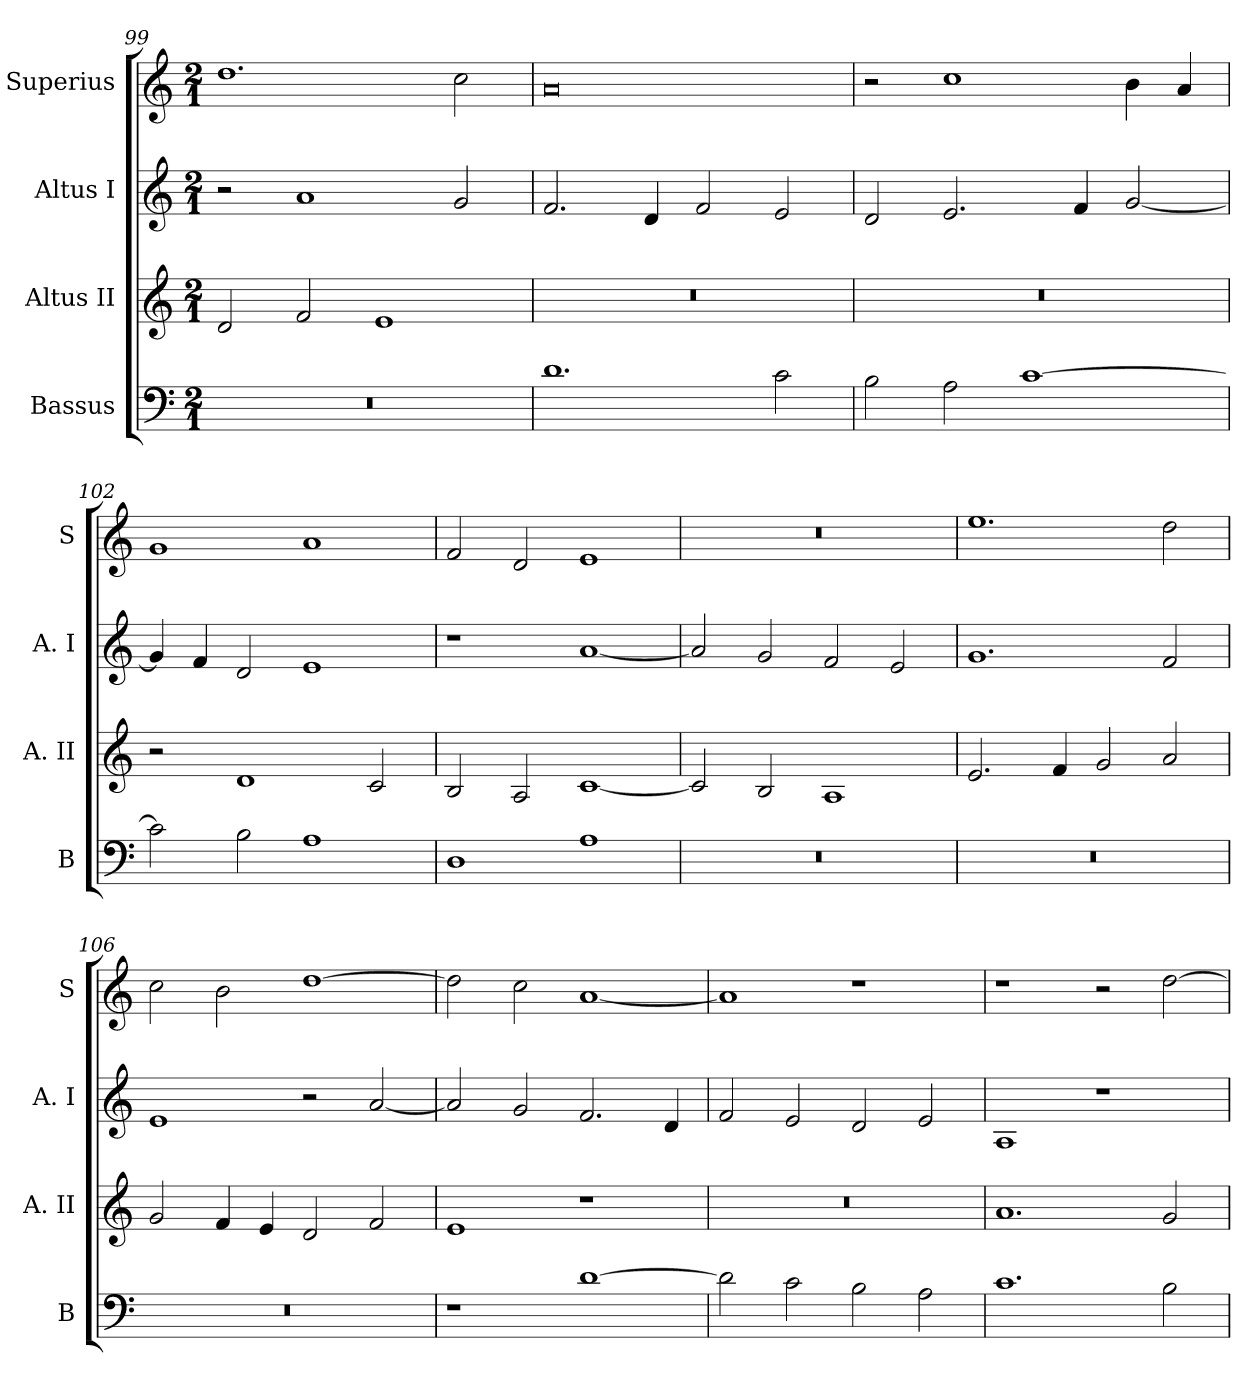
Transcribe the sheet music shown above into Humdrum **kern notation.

**kern	**kern	**kern	**kern
*part4	*part3	*part2	*part1
*staff4	*staff3	*staff2	*staff1
*I"Bassus	*I"Altus II	*I"Altus I	*I"Superius
*I'B	*I'A. II	*I'A. I	*I'S
*clefF4	*clefG2	*clefG2	*clefG2
*k[]	*k[]	*k[]	*k[]
*C:	*C:	*C:	*C:
*M2/1	*M2/1	*M2/1	*M2/1
=99	=99	=99	=99
0r	2d	2r	1.dd
.	2f	1a	.
.	1e	.	.
.	.	2g	2cc
=100	=100	=100	=100
1.d	0r	2.f	0a
.	.	4d	.
.	.	2f	.
2c	.	2e	.
=101	=101	=101	=101
2B	0r	2d	2r
2A	.	2.e	1cc
[1c	.	.	.
.	.	4f	.
.	.	[2g	4b
.	.	.	4a
=102	=102	=102	=102
2c]	2r	4g]	1g
.	.	4f	.
2B	1d	2d	.
1A	.	1e	1a
.	2c	.	.
=103	=103	=103	=103
1D	2B	1r	2f
.	2A	.	2d
1A	[1c	[1a	1e
=104	=104	=104	=104
0r	2c]	2a]	0r
.	2B	2g	.
.	1A	2f	.
.	.	2e	.
=105	=105	=105	=105
0r	2.e	1.g	1.ee
.	4f	.	.
.	2g	.	.
.	2a	2f	2dd
=106	=106	=106	=106
0r	2g	1e	2cc
.	4f	.	2b
.	4e	.	.
.	2d	2r	[1dd
.	2f	[2a	.
=107	=107	=107	=107
1r	1e	2a]	2dd]
.	.	2g	2cc
[1d	1r	2.f	[1a
.	.	4d	.
=108	=108	=108	=108
2d]	0r	2f	1a]
2c	.	2e	.
2B	.	2d	1r
2A	.	2e	.
=109	=109	=109	=109
1.c	1.a	1A	1r
.	.	1r	2r
2B	2g	.	[2dd
=	=	=	=
*-	*-	*-	*-
